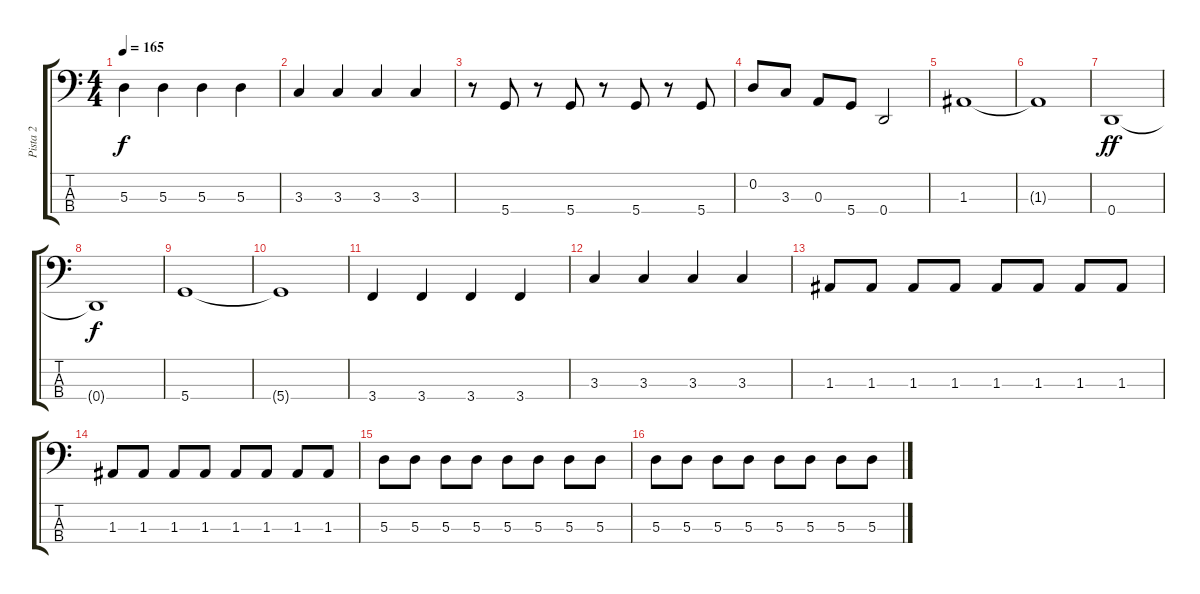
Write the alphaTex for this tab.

\track ("Pista 2" "Pista 2") {instrument electricbassfinger}
\staff {score tabs}
\tuning (G2 D2 A1 D1) {hide}
\ts (4 4)
\tempo 165
\clef f4
\ks c
5.3.4{dy f} 5.3.4 5.3.4 5.3.4 |
3.3.4 3.3.4 3.3.4 3.3.4 |
r.8 5.4.8 r.8 5.4.8 r.8 5.4.8 r.8 5.4.8 |
0.2.8 3.3.8 0.3.8 5.4.8 0.4.2 |
1.3.1 |
1.3{t}.1 |
0.4.1{dy ff} |
0.4{t}.1{dy f} |
5.4.1 |
5.4{t}.1 |
3.4.4 3.4.4 3.4.4 3.4.4 |
3.3.4 3.3.4 3.3.4 3.3.4 |
1.3.8 1.3.8 1.3.8 1.3.8 1.3.8 1.3.8 1.3.8 1.3.8 |
1.3.8 1.3.8 1.3.8 1.3.8 1.3.8 1.3.8 1.3.8 1.3.8 |
5.3.8 5.3.8 5.3.8 5.3.8 5.3.8 5.3.8 5.3.8 5.3.8 |
5.3.8 5.3.8 5.3.8 5.3.8 5.3.8 5.3.8 5.3.8 5.3.8
